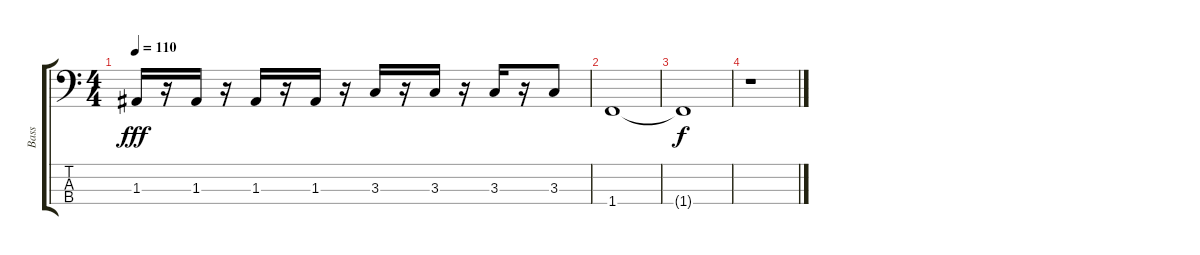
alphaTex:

\track ("Bass" "Bass") {instrument electricbassfinger}
\staff {score tabs}
\tuning (G2 D2 A1 E1) {hide}
\ts (4 4)
\tempo 110
\clef f4
\ks c
1.3.16{dy fff} r.16 1.3.16 r.16 1.3.16 r.16 1.3.16 r.16 3.3.16 r.16 3.3.16 r.16 3.3.16 r.16 3.3.8 |
1.4.1 |
1.4{t}.1{dy f} |
r.1
